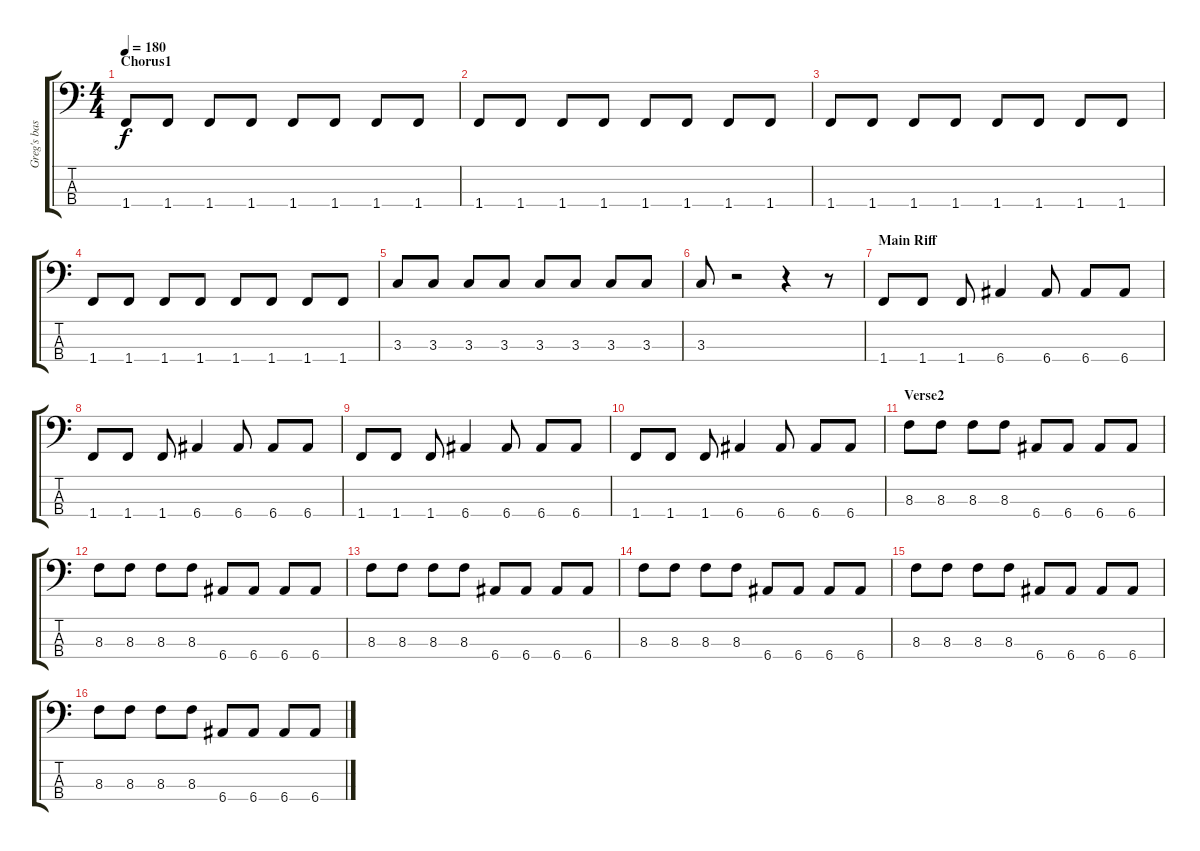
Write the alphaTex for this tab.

\track ("Greg's bass" "Greg's bas") {instrument electricbasspick}
\staff {score tabs}
\tuning (G2 D2 A1 E1) {hide}
\ts (4 4)
\section ("" "Chorus1")
\tempo 180
\clef f4
\ks c
1.4.8{dy f} 1.4.8 1.4.8 1.4.8 1.4.8 1.4.8 1.4.8 1.4.8 |
1.4.8 1.4.8 1.4.8 1.4.8 1.4.8 1.4.8 1.4.8 1.4.8 |
1.4.8 1.4.8 1.4.8 1.4.8 1.4.8 1.4.8 1.4.8 1.4.8 |
1.4.8 1.4.8 1.4.8 1.4.8 1.4.8 1.4.8 1.4.8 1.4.8 |
3.3.8 3.3.8 3.3.8 3.3.8 3.3.8 3.3.8 3.3.8 3.3.8 |
3.3.8 r.2 r.4 r.8 |
\section ("" "Main Riff")
1.4.8 1.4.8 1.4.8 6.4.4 6.4.8 6.4.8 6.4.8 |
1.4.8 1.4.8 1.4.8 6.4.4 6.4.8 6.4.8 6.4.8 |
1.4.8 1.4.8 1.4.8 6.4.4 6.4.8 6.4.8 6.4.8 |
1.4.8 1.4.8 1.4.8 6.4.4 6.4.8 6.4.8 6.4.8 |
\section ("" "Verse2")
8.3.8 8.3.8 8.3.8 8.3.8 6.4.8 6.4.8 6.4.8 6.4.8 |
8.3.8 8.3.8 8.3.8 8.3.8 6.4.8 6.4.8 6.4.8 6.4.8 |
8.3.8 8.3.8 8.3.8 8.3.8 6.4.8 6.4.8 6.4.8 6.4.8 |
8.3.8 8.3.8 8.3.8 8.3.8 6.4.8 6.4.8 6.4.8 6.4.8 |
8.3.8 8.3.8 8.3.8 8.3.8 6.4.8 6.4.8 6.4.8 6.4.8 |
8.3.8 8.3.8 8.3.8 8.3.8 6.4.8 6.4.8 6.4.8 6.4.8
